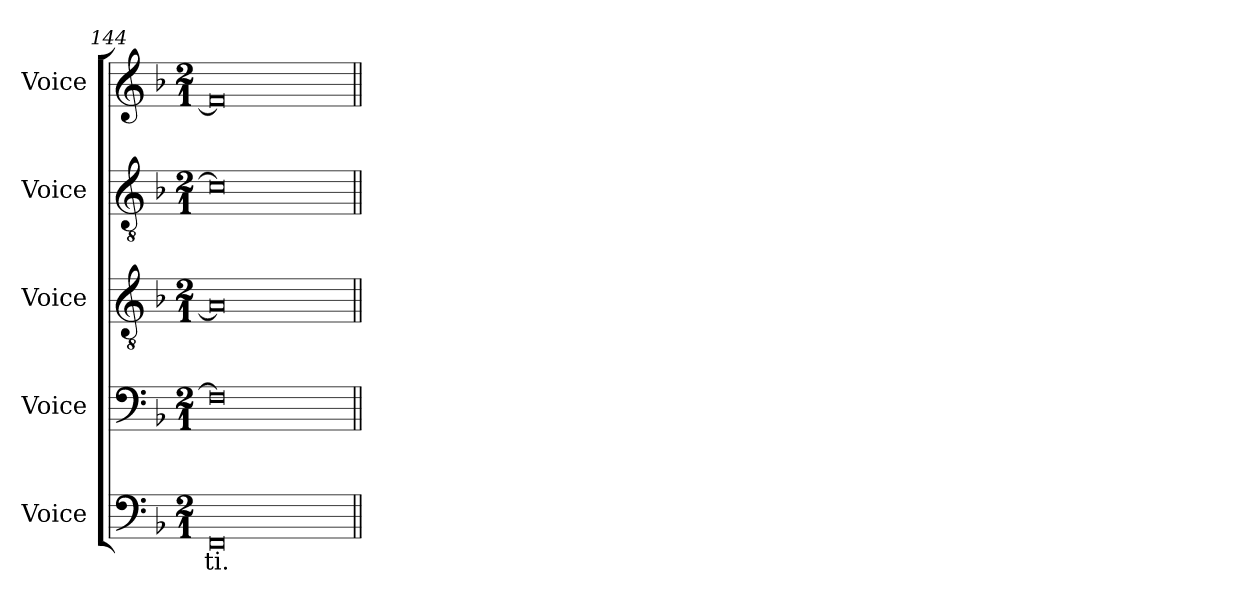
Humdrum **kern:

**kern	**text	**kern	**kern	**kern	**kern
*part5	*part5	*part4	*part3	*part2	*part1
*staff5	*staff5	*staff4	*staff3	*staff2	*staff1
*I"Voice	*	*I"Voice	*I"Voice	*I"Voice	*I"Voice
*I'V	*	*I'V	*I'V	*I'V	*I'V
!!LO:LB:g=z
*clefF4	*	*clefF4	*clefGv2	*clefGv2	*clefG2
*k[b-]	*	*k[b-]	*k[b-]	*k[b-]	*k[b-]
*M2/1	*	*M2/1	*M2/1	*M2/1	*M2/1
=144	=144	=144	=144	=144	=144
!	!LO:LY:b	!	!	!	!
0FF	-ti.	0F]	0A]	0c]	0f]
=||	=||	=||	=||	=||	=||
*-	*-	*-	*-	*-	*-
